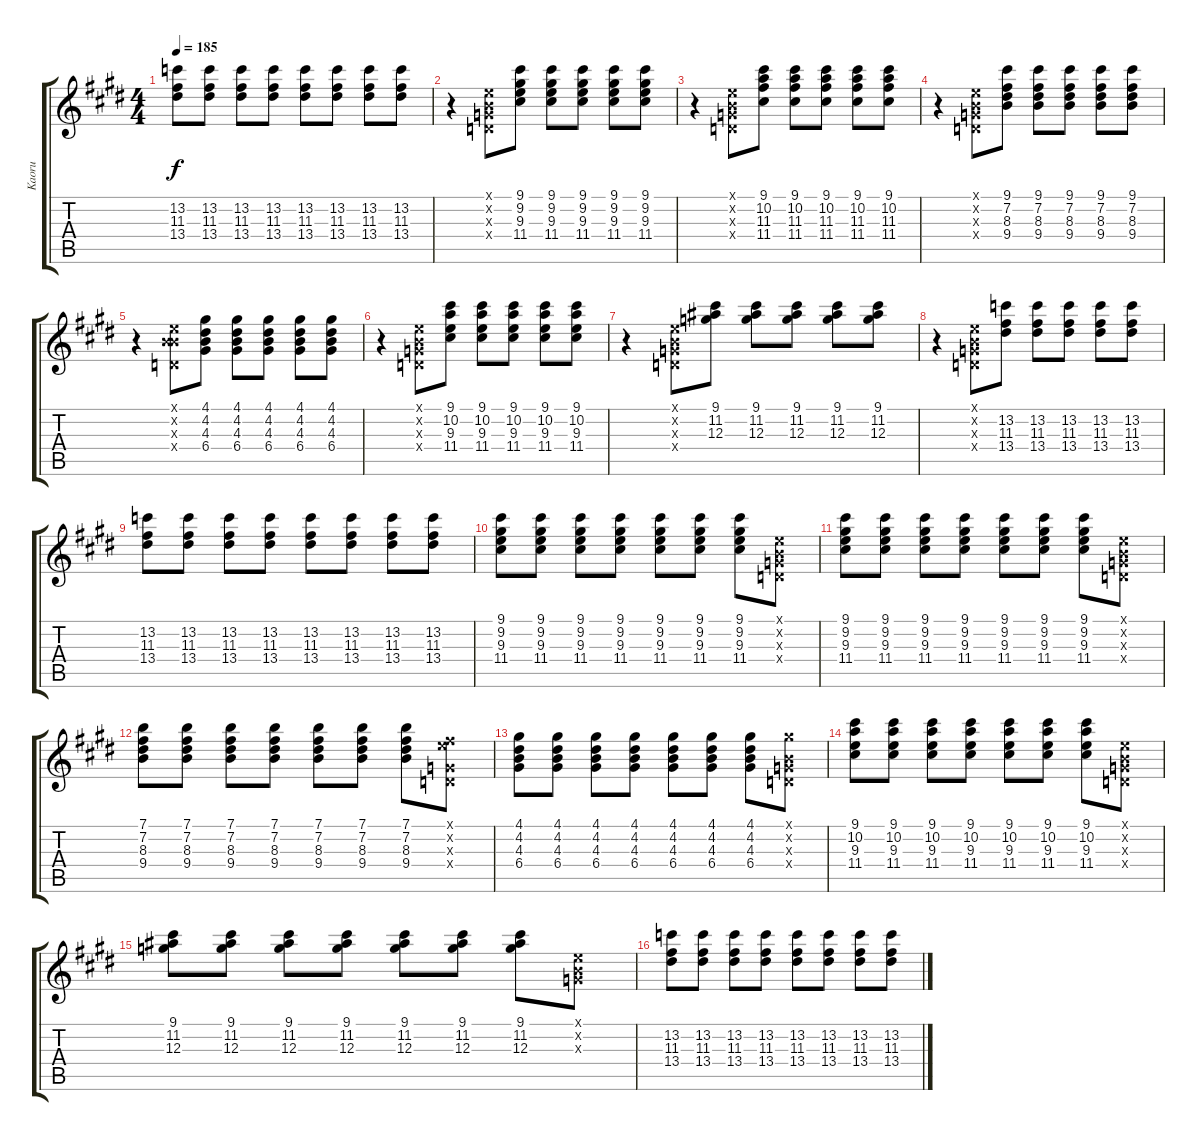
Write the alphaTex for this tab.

\track ("Kaoru" "Kaoru") {instrument distortionguitar}
\staff {score tabs}
\tuning (E4 B3 G3 D3 A2 E2) {hide}
\ts (4 4)
\tempo 185
\clef g2
\ks e
(13.2 11.3 13.4).8{dy f} (13.2 11.3 13.4).8 (13.2 11.3 13.4).8 (13.2 11.3 13.4).8 (13.2 11.3 13.4).8 (13.2 11.3 13.4).8 (13.2 11.3 13.4).8 (13.2 11.3 13.4).8 |
r.4{volume 7} (0.1{x} 0.2{x} 0.3{x} 0.4{x}).8 (9.1 9.2 9.3 11.4).8 (9.1 9.2 9.3 11.4).8 (9.1 9.2 9.3 11.4).8 (9.1 9.2 9.3 11.4).8 (9.1 9.2 9.3 11.4).8 |
r.4 (0.1{x} 0.2{x} 0.3{x} 0.4{x}).8 (9.1 10.2 11.3 11.4).8 (9.1 10.2 11.3 11.4).8 (9.1 10.2 11.3 11.4).8 (9.1 10.2 11.3 11.4).8 (9.1 10.2 11.3 11.4).8 |
r.4 (0.1{x} 0.2{x} 0.3{x} 0.4{x}).8 (9.1 7.2 8.3 9.4).8 (9.1 7.2 8.3 9.4).8 (9.1 7.2 8.3 9.4).8 (9.1 7.2 8.3 9.4).8 (9.1 7.2 8.3 9.4).8 |
r.4 (0.1{x} 0.2{x} 4.3{x} 0.4{x}).8 (4.1 4.2 4.3 6.4).8 (4.1 4.2 4.3 6.4).8 (4.1 4.2 4.3 6.4).8 (4.1 4.2 4.3 6.4).8 (4.1 4.2 4.3 6.4).8 |
r.4 (0.1{x} 0.2{x} 0.3{x} 0.4{x}).8 (9.1 10.2 9.3 11.4).8 (9.1 10.2 9.3 11.4).8 (9.1 10.2 9.3 11.4).8 (9.1 10.2 9.3 11.4).8 (9.1 10.2 9.3 11.4).8 |
r.4 (0.1{x} 0.2{x} 0.3{x} 0.4{x}).8 (9.1 11.2 12.3).8 (9.1 11.2 12.3).8 (9.1 11.2 12.3).8 (9.1 11.2 12.3).8 (9.1 11.2 12.3).8 |
r.4 (0.1{x} 0.2{x} 0.3{x} 0.4{x}).8 (13.2 11.3 13.4).8 (13.2 11.3 13.4).8 (13.2 11.3 13.4).8 (13.2 11.3 13.4).8 (13.2 11.3 13.4).8 |
(13.2 11.3 13.4).8 (13.2 11.3 13.4).8 (13.2 11.3 13.4).8 (13.2 11.3 13.4).8 (13.2 11.3 13.4).8 (13.2 11.3 13.4).8 (13.2 11.3 13.4).8 (13.2 11.3 13.4).8 |
(9.1 9.2 9.3 11.4).8 (9.1 9.2 9.3 11.4).8 (9.1 9.2 9.3 11.4).8 (9.1 9.2 9.3 11.4).8 (9.1 9.2 9.3 11.4).8 (9.1 9.2 9.3 11.4).8 (9.1 9.2 9.3 11.4).8 (0.1{x} 0.2{x} 0.3{x} 0.4{x}).8 |
(9.1 9.2 9.3 11.4).8 (9.1 9.2 9.3 11.4).8 (9.1 9.2 9.3 11.4).8 (9.1 9.2 9.3 11.4).8 (9.1 9.2 9.3 11.4).8 (9.1 9.2 9.3 11.4).8 (9.1 9.2 9.3 11.4).8 (0.1{x} 0.2{x} 0.3{x} 0.4{x}).8 |
(7.1 7.2 8.3 9.4).8 (7.1 7.2 8.3 9.4).8 (7.1 7.2 8.3 9.4).8 (7.1 7.2 8.3 9.4).8 (7.1 7.2 8.3 9.4).8 (7.1 7.2 8.3 9.4).8 (7.1 7.2 8.3 9.4).8 (0.1{x} 7.2{x} 0.3{x} 0.4{x}).8 |
(4.1 4.2 4.3 6.4).8 (4.1 4.2 4.3 6.4).8 (4.1 4.2 4.3 6.4).8 (4.1 4.2 4.3 6.4).8 (4.1 4.2 4.3 6.4).8 (4.1 4.2 4.3 6.4).8 (4.1 4.2 4.3 6.4).8 (4.1{x} 0.2{x} 0.3{x} 0.4{x}).8 |
(9.1 10.2 9.3 11.4).8 (9.1 10.2 9.3 11.4).8 (9.1 10.2 9.3 11.4).8 (9.1 10.2 9.3 11.4).8 (9.1 10.2 9.3 11.4).8 (9.1 10.2 9.3 11.4).8 (9.1 10.2 9.3 11.4).8 (0.1{x} 0.2{x} 0.3{x} 0.4{x}).8 |
(9.1 11.2 12.3).8 (9.1 11.2 12.3).8 (9.1 11.2 12.3).8 (9.1 11.2 12.3).8 (9.1 11.2 12.3).8 (9.1 11.2 12.3).8 (9.1 11.2 12.3).8 (0.1{x} 0.2{x} 0.3{x}).8 |
(13.2 11.3 13.4).8 (13.2 11.3 13.4).8 (13.2 11.3 13.4).8 (13.2 11.3 13.4).8 (13.2 11.3 13.4).8 (13.2 11.3 13.4).8 (13.2 11.3 13.4).8 (13.2 11.3 13.4).8
